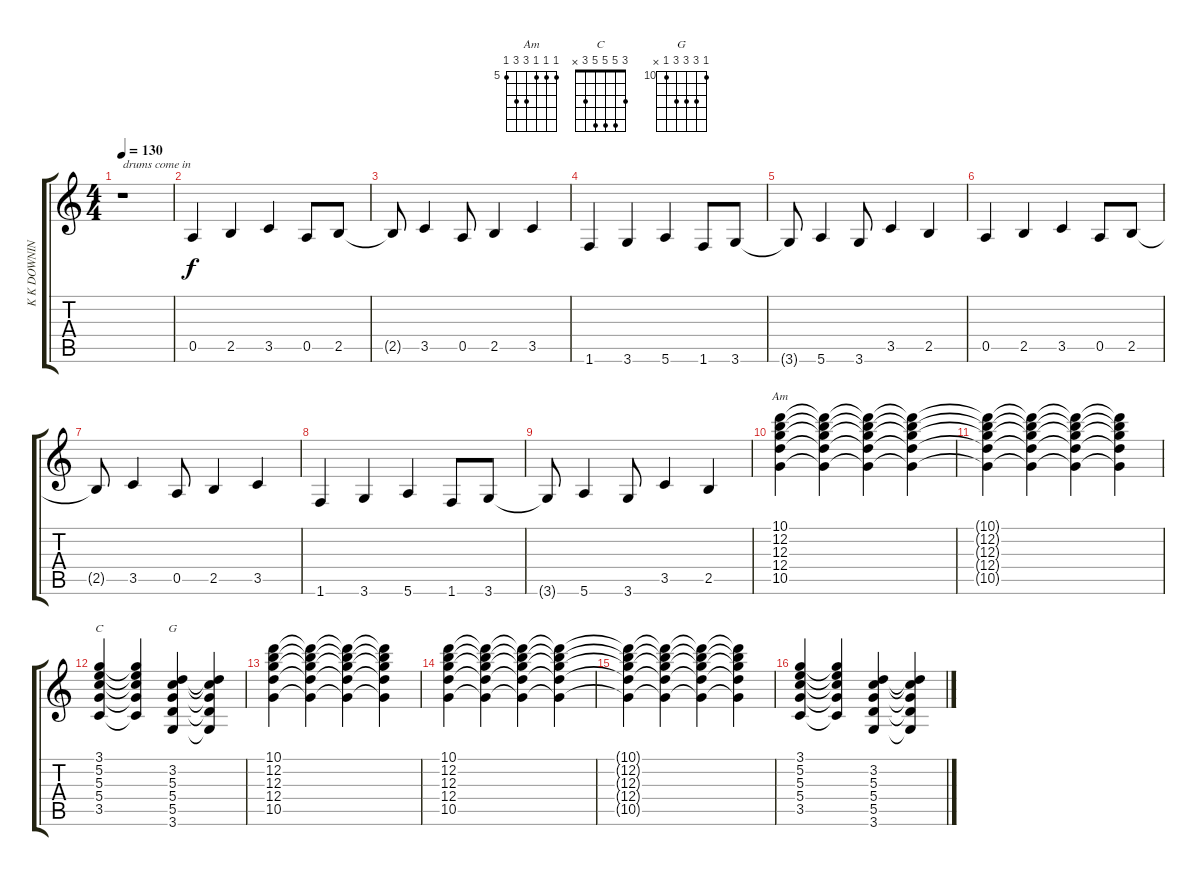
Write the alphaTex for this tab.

\track ("K K DOWNING(guitar)" "K K DOWNIN") {instrument distortionguitar}
\staff {score tabs}
\tuning (E4 B3 G3 D3 A2 E2) {hide}
\chord ("Am" 5 5 5 7 7 5) {firstfret 5}
\chord ("C" 3 5 5 5 3 x)
\chord ("G" 10 12 12 12 10 x) {firstfret 10}
\ts (4 4)
\tempo 130
\clef g2
\ks c
r.1{txt "drums come in " dy f instrument distortionguitar} |
0.5.4 2.5.4 3.5.4 0.5.8 2.5.8 |
2.5{t}.8 3.5.4 0.5.8 2.5.4 3.5.4 |
1.6.4 3.6.4 5.6.4 1.6.8 3.6.8 |
3.6{t}.8 5.6.4 3.6.8 3.5.4 2.5.4 |
0.5.4 2.5.4 3.5.4 0.5.8 2.5.8 |
2.5{t}.8 3.5.4 0.5.8 2.5.4 3.5.4 |
1.6.4 3.6.4 5.6.4 1.6.8 3.6.8 |
3.6{t}.8 5.6.4 3.6.8 3.5.4 2.5.4 |
(10.1 12.2 12.3 12.4 10.5).4{ch "Am"} (10.1{t} 12.2{t} 12.3{t} 12.4{t} 10.5{t}).4 (10.1{t} 12.2{t} 12.3{t} 12.4{t} 10.5{t}).4 (10.1{t} 12.2{t} 12.3{t} 12.4{t} 10.5{t}).4 |
(10.1{t} 12.2{t} 12.3{t} 12.4{t} 10.5{t}).4 (10.1{t} 12.2{t} 12.3{t} 12.4{t} 10.5{t}).4 (10.1{t} 12.2{t} 12.3{t} 12.4{t} 10.5{t}).4 (10.1{t} 12.2{t} 12.3{t} 12.4{t} 10.5{t}).4 |
(3.1 5.2 5.3 5.4 3.5).4{ch "C"} (3.1{t} 5.2{t} 5.3{t} 5.4{t} 3.5{t}).4 (3.2 5.3 5.4 5.5 3.6).4{ch "G"} (3.2{t} 5.3{t} 5.4{t} 5.5{t} 3.6{t}).4 |
(10.1 12.2 12.3 12.4 10.5).4 (10.1{t} 12.2{t} 12.3{t} 12.4{t} 10.5{t}).4 (10.1{t} 12.2{t} 12.3{t} 12.4{t} 10.5{t}).4 (10.1{t} 12.2{t} 12.3{t} 12.4{t} 10.5{t}).4 |
(10.1 12.2 12.3 12.4 10.5).4 (10.1{t} 12.2{t} 12.3{t} 12.4{t} 10.5{t}).4 (10.1{t} 12.2{t} 12.3{t} 12.4{t} 10.5{t}).4 (10.1{t} 12.2{t} 12.3{t} 12.4{t} 10.5{t}).4 |
(10.1{t} 12.2{t} 12.3{t} 12.4{t} 10.5{t}).4 (10.1{t} 12.2{t} 12.3{t} 12.4{t} 10.5{t}).4 (10.1{t} 12.2{t} 12.3{t} 12.4{t} 10.5{t}).4 (10.1{t} 12.2{t} 12.3{t} 12.4{t} 10.5{t}).4 |
(3.1 5.2 5.3 5.4 3.5).4 (3.1{t} 5.2{t} 5.3{t} 5.4{t} 3.5{t}).4 (3.2 5.3 5.4 5.5 3.6).4 (3.2{t} 5.3{t} 5.4{t} 5.5{t} 3.6{t}).4
